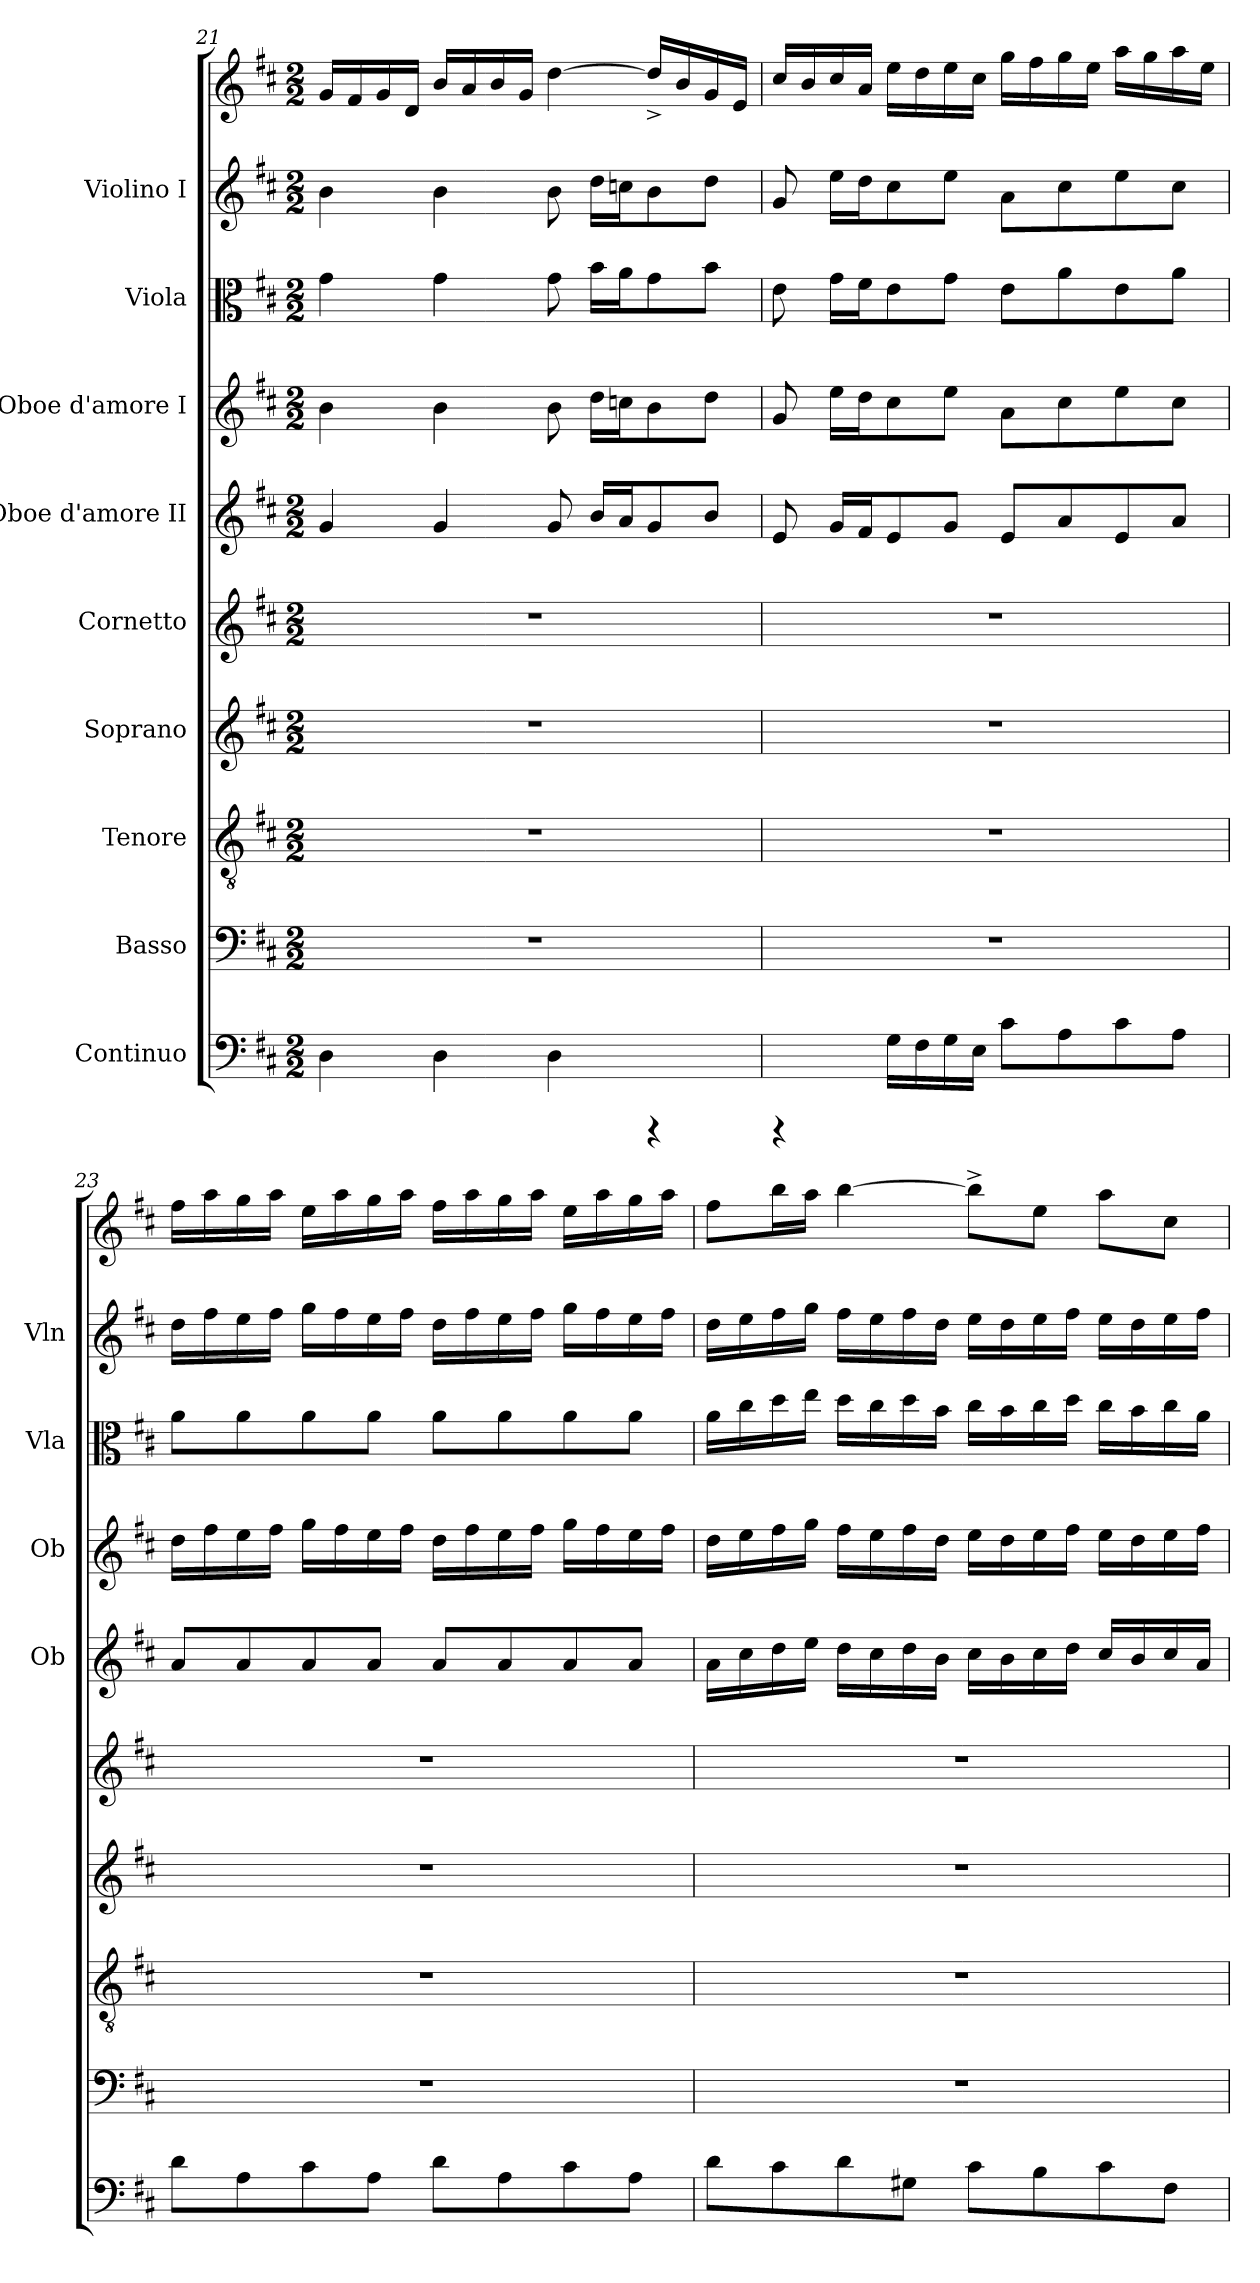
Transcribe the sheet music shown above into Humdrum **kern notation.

**kern	**kern	**kern	**kern	**kern	**kern	**kern	**kern	**kern	**kern
*part9	*part8	*part7	*part6	*part5	*part4	*part3	*part2	*part1	*part1
*staff10	*staff9	*staff8	*staff7	*staff6	*staff5	*staff4	*staff3	*staff2	*staff1
*I"Continuo	*I"Basso	*I"Tenore	*I"Soprano	*I"Cornetto	*I"Oboe d'amore II	*I"Oboe d'amore I	*I"Viola	*I"Violino I	*
*	*	*	*	*	*I'Ob	*I'Ob	*I'Vla	*I'Vln	*
*clefF4	*clefF4	*clefGv2	*clefG2	*clefG2	*clefG2	*clefG2	*clefC3	*clefG2	*clefG2
*k[f#c#]	*k[f#c#]	*k[f#c#]	*k[f#c#]	*k[f#c#]	*k[f#c#]	*k[f#c#]	*k[f#c#]	*k[f#c#]	*k[f#c#]
*D:	*D:	*D:	*D:	*D:	*D:	*D:	*D:	*D:	*D:
*M2/2	*M2/2	*M2/2	*M2/2	*M2/2	*M2/2	*M2/2	*M2/2	*M2/2	*M2/2
=21	=21	=21	=21	=21	=21	=21	=21	=21	=21
4D\	1r	1r	1r	1r	4g/	4b\	4g\	4b\	16g/L
.	.	.	.	.	.	.	.	.	16f#/
.	.	.	.	.	.	.	.	.	16g/
.	.	.	.	.	.	.	.	.	16d/J
4D\	.	.	.	.	4g/	4b\	4g\	4b\	16b/L
.	.	.	.	.	.	.	.	.	16a/
.	.	.	.	.	.	.	.	.	16b/
.	.	.	.	.	.	.	.	.	16g/J
4D\	.	.	.	.	8g/	8b\	8g\	8b\	[>4dd\
.	.	.	.	.	16b/L	16dd\L	16b\L	16dd\L	.
.	.	.	.	.	16a/	16ccn\	16a\	16ccn\	.
4rCCC	.	.	.	.	8g/	8b\	8g\	8b\	16dd^</L]
.	.	.	.	.	.	.	.	.	16b/
.	.	.	.	.	8b/J	8dd\J	8b\J	8dd\J	16g/
.	.	.	.	.	.	.	.	.	16e/J
!!LO:PB:g=z
=22	=22	=22	=22	=22	=22	=22	=22	=22	=22
4rCCC	1r	1r	1r	1r	8e/	8g/	8e\	8g/	16cc#/L
.	.	.	.	.	.	.	.	.	16b/
.	.	.	.	.	16g/L	16ee\L	16g\L	16ee\L	16cc#/
.	.	.	.	.	16f#/	16dd\	16f#\	16dd\	16a/J
16G\L	.	.	.	.	8e/	8cc#\	8e\	8cc#\	16ee\L
16F#\	.	.	.	.	.	.	.	.	16dd\
16G\	.	.	.	.	8g/J	8ee\J	8g\J	8ee\J	16ee\
16E\J	.	.	.	.	.	.	.	.	16cc#\J
8c#\L	.	.	.	.	8e/L	8a\L	8e\L	8a\L	16gg\L
.	.	.	.	.	.	.	.	.	16ff#\
8A\	.	.	.	.	8a/	8cc#\	8a\	8cc#\	16gg\
.	.	.	.	.	.	.	.	.	16ee\J
8c#\	.	.	.	.	8e/	8ee\	8e\	8ee\	16aa\L
.	.	.	.	.	.	.	.	.	16gg\
8A\J	.	.	.	.	8a/J	8cc#\J	8a\J	8cc#\J	16aa\
.	.	.	.	.	.	.	.	.	16ee\J
=23	=23	=23	=23	=23	=23	=23	=23	=23	=23
8d\L	1r	1r	1r	1r	8a/L	16dd\L	8a\L	16dd\L	16ff#\L
.	.	.	.	.	.	16ff#\	.	16ff#\	16aa\
8A\	.	.	.	.	8a/	16ee\	8a\	16ee\	16gg\
.	.	.	.	.	.	16ff#\J	.	16ff#\J	16aa\J
8c#\	.	.	.	.	8a/	16gg\L	8a\	16gg\L	16ee\L
.	.	.	.	.	.	16ff#\	.	16ff#\	16aa\
8A\J	.	.	.	.	8a/J	16ee\	8a\J	16ee\	16gg\
.	.	.	.	.	.	16ff#\J	.	16ff#\J	16aa\J
8d\L	.	.	.	.	8a/L	16dd\L	8a\L	16dd\L	16ff#\L
.	.	.	.	.	.	16ff#\	.	16ff#\	16aa\
8A\	.	.	.	.	8a/	16ee\	8a\	16ee\	16gg\
.	.	.	.	.	.	16ff#\J	.	16ff#\J	16aa\J
8c#\	.	.	.	.	8a/	16gg\L	8a\	16gg\L	16ee\L
.	.	.	.	.	.	16ff#\	.	16ff#\	16aa\
8A\J	.	.	.	.	8a/J	16ee\	8a\J	16ee\	16gg\
.	.	.	.	.	.	16ff#\J	.	16ff#\J	16aa\J
=24	=24	=24	=24	=24	=24	=24	=24	=24	=24
8d\L	1r	1r	1r	1r	16a\L	16dd\L	16a\L	16dd\L	8ff#\L
.	.	.	.	.	16cc#\	16ee\	16cc#\	16ee\	.
8c#\	.	.	.	.	16dd\	16ff#\	16dd\	16ff#\	16bb\
.	.	.	.	.	16ee\J	16gg\J	16ee\J	16gg\J	16aa\J
8d\	.	.	.	.	16dd\L	16ff#\L	16dd\L	16ff#\L	[>4bb\
.	.	.	.	.	16cc#\	16ee\	16cc#\	16ee\	.
8G#X\J	.	.	.	.	16dd\	16ff#\	16dd\	16ff#\	.
.	.	.	.	.	16b\J	16dd\J	16b\J	16dd\J	.
8c#\L	.	.	.	.	16cc#\L	16ee\L	16cc#\L	16ee\L	8bb^>\L]
.	.	.	.	.	16b\	16dd\	16b\	16dd\	.
8B\	.	.	.	.	16cc#\	16ee\	16cc#\	16ee\	8ee\J
.	.	.	.	.	16dd\J	16ff#\J	16dd\J	16ff#\J	.
8c#\	.	.	.	.	16cc#/L	16ee\L	16cc#\L	16ee\L	8aa\L
.	.	.	.	.	16b/	16dd\	16b\	16dd\	.
8F#\J	.	.	.	.	16cc#/	16ee\	16cc#\	16ee\	8cc#\J
.	.	.	.	.	16a/J	16ff#\J	16a\J	16ff#\J	.
=	=	=	=	=	=	=	=	=	=
*-	*-	*-	*-	*-	*-	*-	*-	*-	*-
